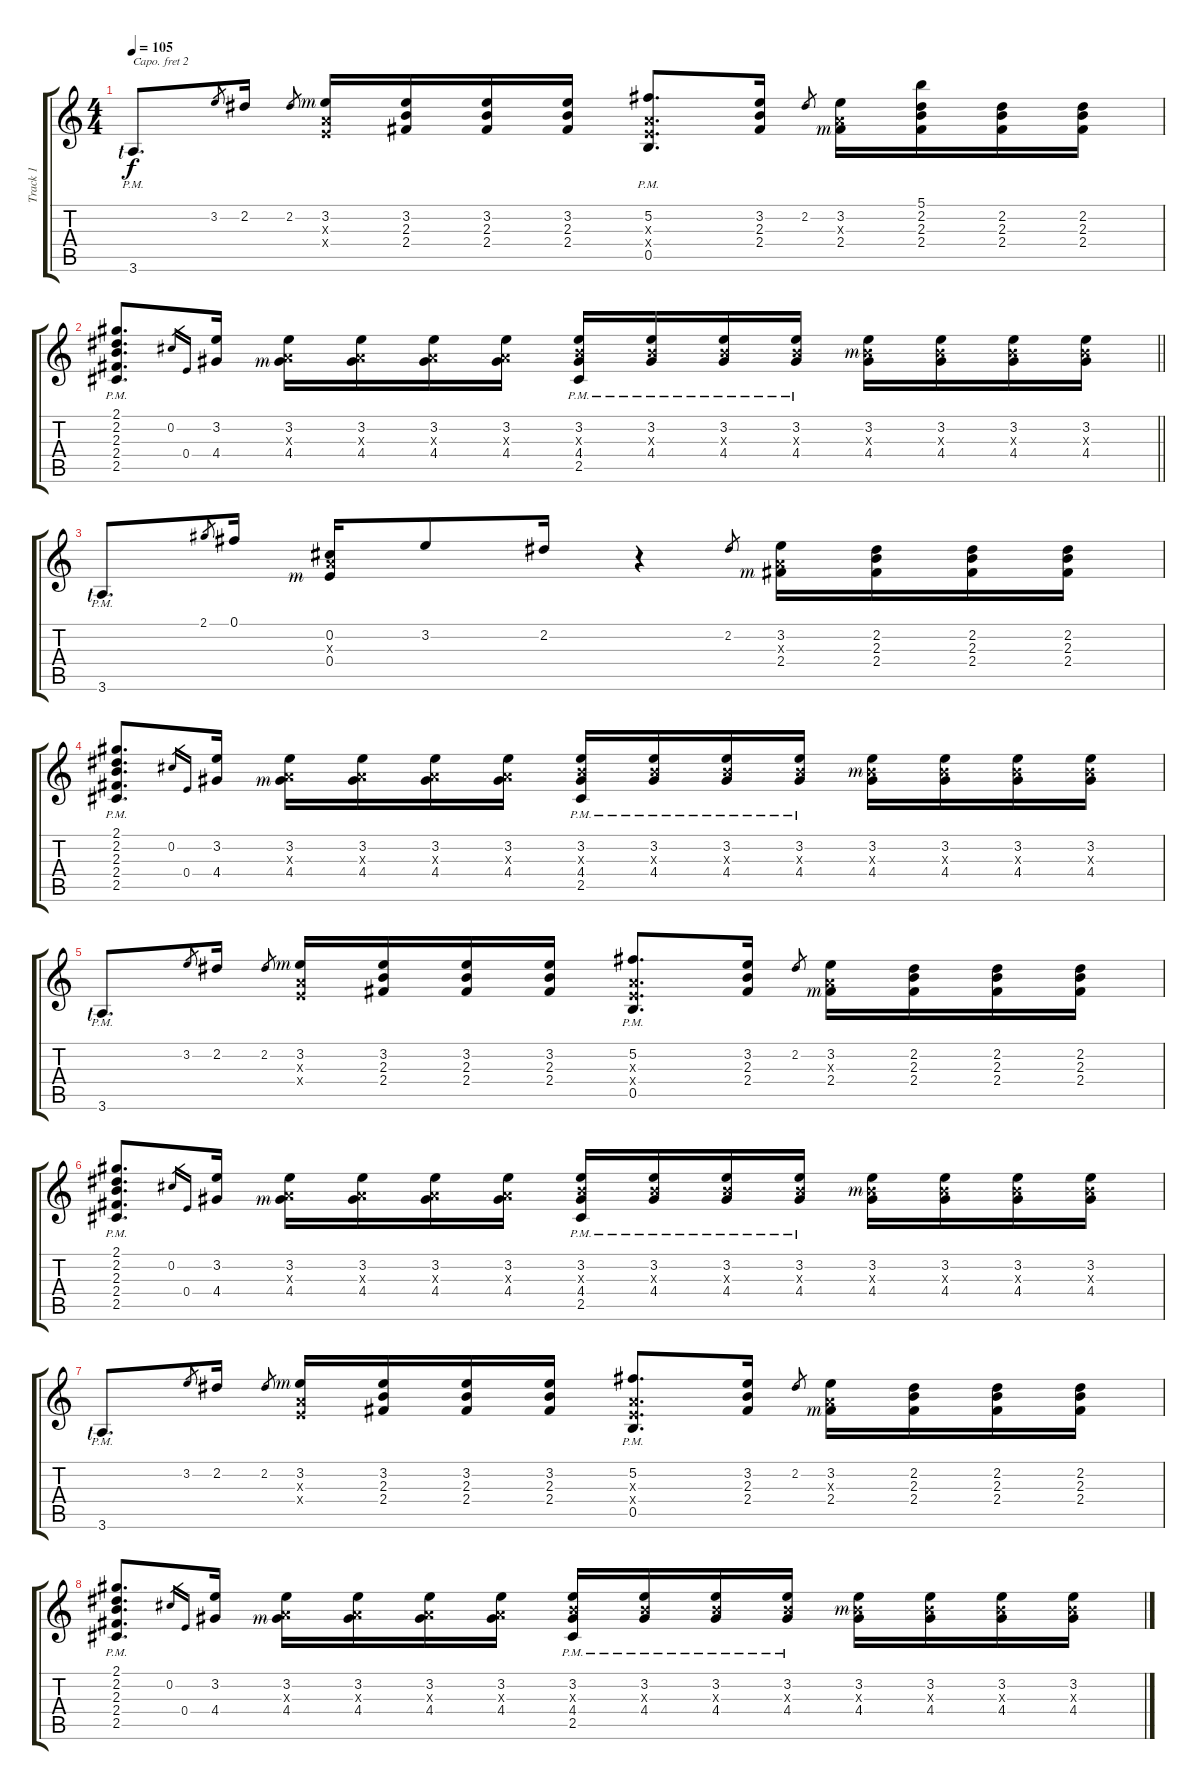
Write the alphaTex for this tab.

\track ("Track 1" "Track 1") {instrument acousticguitarsteel}
\staff {score tabs}
\capo 2
\tuning (E4 B3 G3 D3 A2 E2) {hide}
\ts (4 4)
\tempo 105
\clef g2
\ks c
3.6{pm lf 1}.8{d dy f} 3.2.8{gr} 2.2.16 2.2.8{gr} (3.2{rf 3} 0.3{x} 0.4{x}).16 (3.2 2.3 2.4).16 (3.2 2.3 2.4).16 (3.2 2.3 2.4).16 (5.2{pm} 0.3{x} 0.4{x} 0.5).8{d} (3.2 2.3 2.4).16 2.2.8{gr} (3.2 0.3{x} 2.4{rf 3}).16 (5.1 2.2 2.3 2.4).16 (2.2 2.3 2.4).16 (2.2 2.3 2.4).16 |
\barLineRight lightlight
(2.1 2.2 2.3 2.4 2.5{pm}).8{d} 0.2.16{gr} 0.4.16{gr} (3.2 4.4).16 (3.2 0.3{x} 4.4{rf 3}).16 (3.2 0.3{x} 4.4).16 (3.2 0.3{x} 4.4).16 (3.2 0.3{x} 4.4).16 (3.2 2.3{x} 4.4{pm} 2.5).16 (3.2 2.3{x} 4.4{pm}).16 (3.2 2.3{x} 4.4{pm}).16 (3.2 2.3{x} 4.4{pm}).16 (3.2 2.3{x rf 3} 4.4).16 (3.2 2.3{x} 4.4).16 (3.2 2.3{x} 4.4).16 (3.2 2.3{x} 4.4).16 |
3.6{pm lf 1}.8{d} 2.1.8{gr} 0.1.16 (0.2 0.3{x} 0.4{rf 3}).16 3.2.8 2.2.16 r.4 2.2.8{gr} (3.2 0.3{x} 2.4{rf 3}).16 (2.2 2.3 2.4).16 (2.2 2.3 2.4).16 (2.2 2.3 2.4).16 |
(2.1 2.2 2.3 2.4 2.5{pm}).8{d} 0.2.16{gr} 0.4.16{gr} (3.2 4.4).16 (3.2 0.3{x} 4.4{rf 3}).16 (3.2 0.3{x} 4.4).16 (3.2 0.3{x} 4.4).16 (3.2 0.3{x} 4.4).16 (3.2 2.3{x} 4.4{pm} 2.5).16 (3.2 2.3{x} 4.4{pm}).16 (3.2 2.3{x} 4.4{pm}).16 (3.2 2.3{x} 4.4{pm}).16 (3.2 2.3{x rf 3} 4.4).16 (3.2 2.3{x} 4.4).16 (3.2 2.3{x} 4.4).16 (3.2 2.3{x} 4.4).16 |
3.6{pm lf 1}.8{d} 3.2.8{gr} 2.2.16 2.2.8{gr} (3.2{rf 3} 0.3{x} 0.4{x}).16 (3.2 2.3 2.4).16 (3.2 2.3 2.4).16 (3.2 2.3 2.4).16 (5.2{pm} 0.3{x} 0.4{x} 0.5).8{d} (3.2 2.3 2.4).16 2.2.8{gr} (3.2 0.3{x} 2.4{rf 3}).16 (2.2 2.3 2.4).16 (2.2 2.3 2.4).16 (2.2 2.3 2.4).16 |
(2.1 2.2 2.3 2.4 2.5{pm}).8{d} 0.2.16{gr} 0.4.16{gr} (3.2 4.4).16 (3.2 0.3{x} 4.4{rf 3}).16 (3.2 0.3{x} 4.4).16 (3.2 0.3{x} 4.4).16 (3.2 0.3{x} 4.4).16 (3.2 2.3{x} 4.4{pm} 2.5).16 (3.2 2.3{x} 4.4{pm}).16 (3.2 2.3{x} 4.4{pm}).16 (3.2 2.3{x} 4.4{pm}).16 (3.2 2.3{x rf 3} 4.4).16 (3.2 2.3{x} 4.4).16 (3.2 2.3{x} 4.4).16 (3.2 2.3{x} 4.4).16 |
3.6{pm lf 1}.8{d} 3.2.8{gr} 2.2.16 2.2.8{gr} (3.2{rf 3} 0.3{x} 0.4{x}).16 (3.2 2.3 2.4).16 (3.2 2.3 2.4).16 (3.2 2.3 2.4).16 (5.2{pm} 0.3{x} 0.4{x} 0.5).8{d} (3.2 2.3 2.4).16 2.2.8{gr} (3.2 0.3{x} 2.4{rf 3}).16 (2.2 2.3 2.4).16 (2.2 2.3 2.4).16 (2.2 2.3 2.4).16 |
(2.1 2.2 2.3 2.4 2.5{pm}).8{d} 0.2.16{gr} 0.4.16{gr} (3.2 4.4).16 (3.2 0.3{x} 4.4{rf 3}).16 (3.2 0.3{x} 4.4).16 (3.2 0.3{x} 4.4).16 (3.2 0.3{x} 4.4).16 (3.2 2.3{x} 4.4{pm} 2.5).16 (3.2 2.3{x} 4.4{pm}).16 (3.2 2.3{x} 4.4{pm}).16 (3.2 2.3{x} 4.4{pm}).16 (3.2 2.3{x rf 3} 4.4).16 (3.2 2.3{x} 4.4).16 (3.2 2.3{x} 4.4).16 (3.2 2.3{x} 4.4).16
